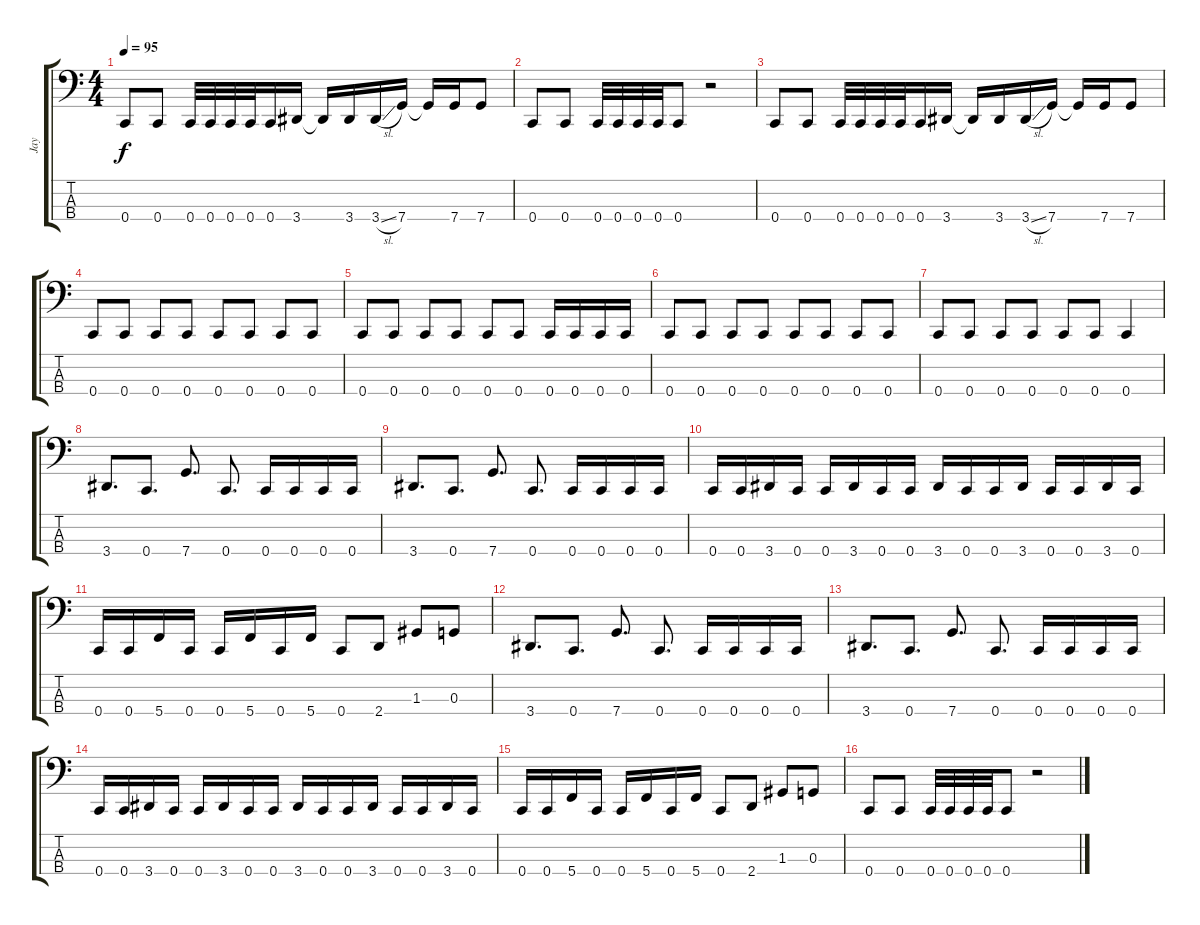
\track ("Jay" "Jay") {instrument electricbasspick}
\staff {score tabs}
\tuning (F2 C2 G1 C1) {hide}
\ts (4 4)
\tempo 95
\clef f4
\ks c
0.4.8{dy f} 0.4.8 0.4.32 0.4.32 0.4.32 0.4.32 0.4.16 3.4.16 3.4{t}.16 3.4.16 3.4{sl}.16 7.4.16 7.4{t}.16 7.4.16 7.4.8 |
0.4.8 0.4.8 0.4.32 0.4.32 0.4.32 0.4.32 0.4.8 r.2 |
0.4.8 0.4.8 0.4.32 0.4.32 0.4.32 0.4.32 0.4.16 3.4.16 3.4{t}.16 3.4.16 3.4{sl}.16 7.4.16 7.4{t}.16 7.4.16 7.4.8 |
0.4.8 0.4.8 0.4.8 0.4.8 0.4.8 0.4.8 0.4.8 0.4.8 |
0.4.8 0.4.8 0.4.8 0.4.8 0.4.8 0.4.8 0.4.16 0.4.16 0.4.16 0.4.16 |
0.4.8 0.4.8 0.4.8 0.4.8 0.4.8 0.4.8 0.4.8 0.4.8 |
0.4.8 0.4.8 0.4.8 0.4.8 0.4.8 0.4.8 0.4.4 |
3.4.8{d} 0.4.8{d} 7.4.8{d} 0.4.8{d} 0.4.16 0.4.16 0.4.16 0.4.16 |
3.4.8{d} 0.4.8{d} 7.4.8{d} 0.4.8{d} 0.4.16 0.4.16 0.4.16 0.4.16 |
0.4.16 0.4.16 3.4.16 0.4.16 0.4.16 3.4.16 0.4.16 0.4.16 3.4.16 0.4.16 0.4.16 3.4.16 0.4.16 0.4.16 3.4.16 0.4.16 |
0.4.16 0.4.16 5.4.16 0.4.16 0.4.16 5.4.16 0.4.16 5.4.16 0.4.8 2.4.8 1.3.8 0.3.8 |
3.4.8{d} 0.4.8{d} 7.4.8{d} 0.4.8{d} 0.4.16 0.4.16 0.4.16 0.4.16 |
3.4.8{d} 0.4.8{d} 7.4.8{d} 0.4.8{d} 0.4.16 0.4.16 0.4.16 0.4.16 |
0.4.16 0.4.16 3.4.16 0.4.16 0.4.16 3.4.16 0.4.16 0.4.16 3.4.16 0.4.16 0.4.16 3.4.16 0.4.16 0.4.16 3.4.16 0.4.16 |
0.4.16 0.4.16 5.4.16 0.4.16 0.4.16 5.4.16 0.4.16 5.4.16 0.4.8 2.4.8 1.3.8 0.3.8 |
0.4.8 0.4.8 0.4.32 0.4.32 0.4.32 0.4.32 0.4.8 r.2
